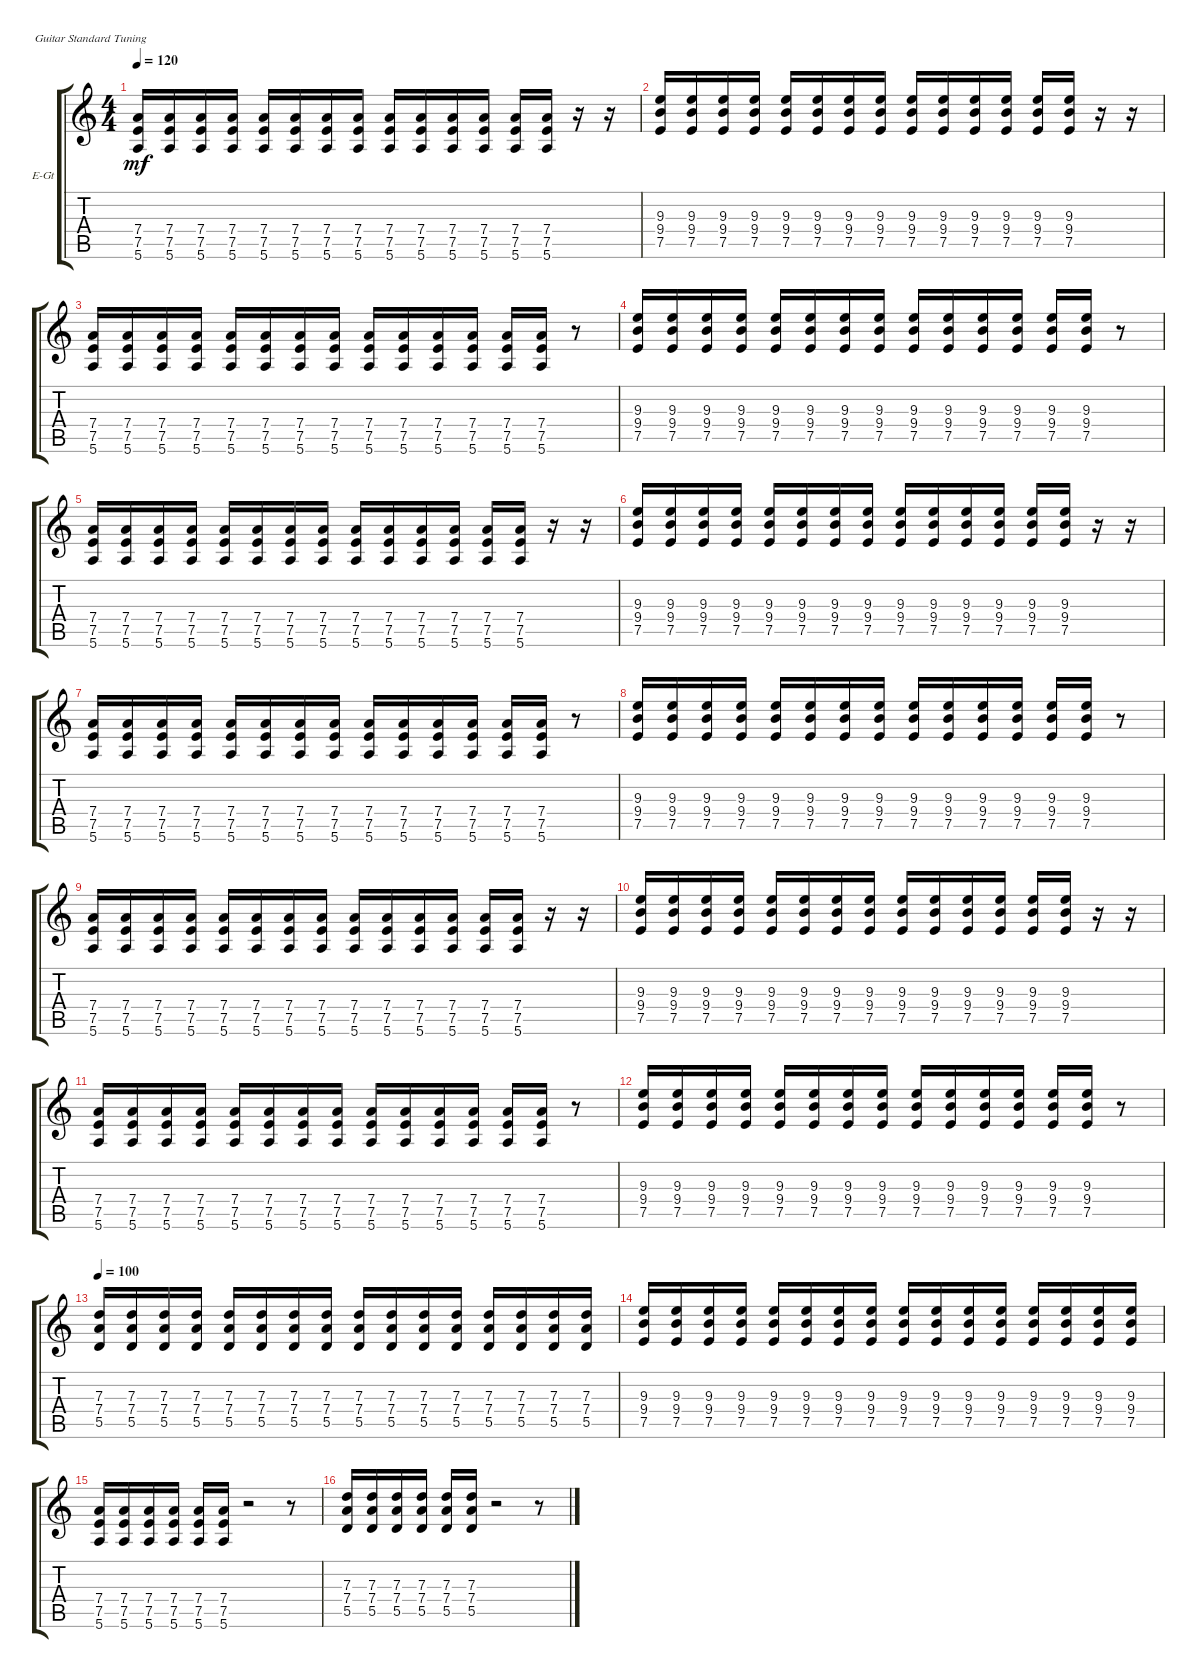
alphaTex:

\bracketExtendMode groupsimilarinstruments
\firstSystemTrackNameOrientation horizontal
\otherSystemsTrackNameOrientation horizontal
\track ("Electric Guitar" "E-Gt") {instrument acousticgrandpiano}
\staff {score tabs}
\tuning (E4 B3 G3 D3 A2 E2)
\displaytranspose 12
\ts (4 4)
\tempo 120
\clef g2
\scale
0.487395
\ks c
(5.6 7.5 7.4).16{dy mf instrument acousticgrandpiano} (5.6 7.5 7.4).16 (5.6 7.5 7.4).16 (5.6 7.5 7.4).16 (5.6 7.5 7.4).16 (5.6 7.5 7.4).16 (5.6 7.5 7.4).16 (5.6 7.5 7.4).16 (5.6 7.5 7.4).16 (5.6 7.5 7.4).16 (5.6 7.5 7.4).16 (5.6 7.5 7.4).16 (5.6 7.5 7.4).16 (5.6 7.5 7.4).16 r.16 r.16 |
\scale
0.256303 (7.5 9.4 9.3).16 (7.5 9.4 9.3).16 (7.5 9.4 9.3).16 (7.5 9.4 9.3).16 (7.5 9.4 9.3).16 (7.5 9.4 9.3).16 (7.5 9.4 9.3).16 (7.5 9.4 9.3).16 (7.5 9.4 9.3).16 (7.5 9.4 9.3).16 (7.5 9.4 9.3).16 (7.5 9.4 9.3).16 (7.5 9.4 9.3).16 (7.5 9.4 9.3).16 r.16 r.16 |
(5.6 7.5 7.4).16 (5.6 7.5 7.4).16 (5.6 7.5 7.4).16 (5.6 7.5 7.4).16 (5.6 7.5 7.4).16 (5.6 7.5 7.4).16 (5.6 7.5 7.4).16 (5.6 7.5 7.4).16 (5.6 7.5 7.4).16 (5.6 7.5 7.4).16 (5.6 7.5 7.4).16 (5.6 7.5 7.4).16 (5.6 7.5 7.4).16 (5.6 7.5 7.4).16 r.8 |
(7.5 9.4 9.3).16 (7.5 9.4 9.3).16 (7.5 9.4 9.3).16 (7.5 9.4 9.3).16 (7.5 9.4 9.3).16 (7.5 9.4 9.3).16 (7.5 9.4 9.3).16 (7.5 9.4 9.3).16 (7.5 9.4 9.3).16 (7.5 9.4 9.3).16 (7.5 9.4 9.3).16 (7.5 9.4 9.3).16 (7.5 9.4 9.3).16 (7.5 9.4 9.3).16 r.8 |
\scale
0.256303 (5.6 7.5 7.4).16 (5.6 7.5 7.4).16 (5.6 7.5 7.4).16 (5.6 7.5 7.4).16 (5.6 7.5 7.4).16 (5.6 7.5 7.4).16 (5.6 7.5 7.4).16 (5.6 7.5 7.4).16 (5.6 7.5 7.4).16 (5.6 7.5 7.4).16 (5.6 7.5 7.4).16 (5.6 7.5 7.4).16 (5.6 7.5 7.4).16 (5.6 7.5 7.4).16 r.16 r.16 |
\scale
0.333333 (7.5 9.4 9.3).16 (7.5 9.4 9.3).16 (7.5 9.4 9.3).16 (7.5 9.4 9.3).16 (7.5 9.4 9.3).16 (7.5 9.4 9.3).16 (7.5 9.4 9.3).16 (7.5 9.4 9.3).16 (7.5 9.4 9.3).16 (7.5 9.4 9.3).16 (7.5 9.4 9.3).16 (7.5 9.4 9.3).16 (7.5 9.4 9.3).16 (7.5 9.4 9.3).16 r.16 r.16 |
\scale
0.333333 (5.6 7.5 7.4).16 (5.6 7.5 7.4).16 (5.6 7.5 7.4).16 (5.6 7.5 7.4).16 (5.6 7.5 7.4).16 (5.6 7.5 7.4).16 (5.6 7.5 7.4).16 (5.6 7.5 7.4).16 (5.6 7.5 7.4).16 (5.6 7.5 7.4).16 (5.6 7.5 7.4).16 (5.6 7.5 7.4).16 (5.6 7.5 7.4).16 (5.6 7.5 7.4).16 r.8 |
\scale
0.333333 (7.5 9.4 9.3).16 (7.5 9.4 9.3).16 (7.5 9.4 9.3).16 (7.5 9.4 9.3).16 (7.5 9.4 9.3).16 (7.5 9.4 9.3).16 (7.5 9.4 9.3).16 (7.5 9.4 9.3).16 (7.5 9.4 9.3).16 (7.5 9.4 9.3).16 (7.5 9.4 9.3).16 (7.5 9.4 9.3).16 (7.5 9.4 9.3).16 (7.5 9.4 9.3).16 r.8 |
\scale
0.333333 (5.6 7.5 7.4).16 (5.6 7.5 7.4).16 (5.6 7.5 7.4).16 (5.6 7.5 7.4).16 (5.6 7.5 7.4).16 (5.6 7.5 7.4).16 (5.6 7.5 7.4).16 (5.6 7.5 7.4).16 (5.6 7.5 7.4).16 (5.6 7.5 7.4).16 (5.6 7.5 7.4).16 (5.6 7.5 7.4).16 (5.6 7.5 7.4).16 (5.6 7.5 7.4).16 r.16 r.16 |
\scale
0.333333 (7.5 9.4 9.3).16 (7.5 9.4 9.3).16 (7.5 9.4 9.3).16 (7.5 9.4 9.3).16 (7.5 9.4 9.3).16 (7.5 9.4 9.3).16 (7.5 9.4 9.3).16 (7.5 9.4 9.3).16 (7.5 9.4 9.3).16 (7.5 9.4 9.3).16 (7.5 9.4 9.3).16 (7.5 9.4 9.3).16 (7.5 9.4 9.3).16 (7.5 9.4 9.3).16 r.16 r.16 |
\scale
0.333333 (5.6 7.5 7.4).16 (5.6 7.5 7.4).16 (5.6 7.5 7.4).16 (5.6 7.5 7.4).16 (5.6 7.5 7.4).16 (5.6 7.5 7.4).16 (5.6 7.5 7.4).16 (5.6 7.5 7.4).16 (5.6 7.5 7.4).16 (5.6 7.5 7.4).16 (5.6 7.5 7.4).16 (5.6 7.5 7.4).16 (5.6 7.5 7.4).16 (5.6 7.5 7.4).16 r.8 |
\scale
0.333333 (7.5 9.4 9.3).16 (7.5 9.4 9.3).16 (7.5 9.4 9.3).16 (7.5 9.4 9.3).16 (7.5 9.4 9.3).16 (7.5 9.4 9.3).16 (7.5 9.4 9.3).16 (7.5 9.4 9.3).16 (7.5 9.4 9.3).16 (7.5 9.4 9.3).16 (7.5 9.4 9.3).16 (7.5 9.4 9.3).16 (7.5 9.4 9.3).16 (7.5 9.4 9.3).16 r.8 |
\tempo 100
\scale
0.333333 (5.5 7.4 7.3).16 (5.5 7.4 7.3).16 (5.5 7.4 7.3).16 (5.5 7.4 7.3).16 (5.5 7.4 7.3).16 (5.5 7.4 7.3).16 (5.5 7.4 7.3).16 (5.5 7.4 7.3).16 (5.5 7.4 7.3).16 (5.5 7.4 7.3).16 (5.5 7.4 7.3).16 (5.5 7.4 7.3).16 (5.5 7.4 7.3).16 (5.5 7.4 7.3).16 (5.5 7.4 7.3).16 (5.5 7.4 7.3).16 |
\scale
0.333333 (7.5 9.4 9.3).16 (7.5 9.4 9.3).16 (7.5 9.4 9.3).16 (7.5 9.4 9.3).16 (7.5 9.4 9.3).16 (7.5 9.4 9.3).16 (7.5 9.4 9.3).16 (7.5 9.4 9.3).16 (7.5 9.4 9.3).16 (7.5 9.4 9.3).16 (7.5 9.4 9.3).16 (7.5 9.4 9.3).16 (7.5 9.4 9.3).16 (7.5 9.4 9.3).16 (7.5 9.4 9.3).16 (7.5 9.4 9.3).16 |
\scale
0.333333 (5.6 7.5 7.4).16 (5.6 7.5 7.4).16 (5.6 7.5 7.4).16 (5.6 7.5 7.4).16 (5.6 7.5 7.4).16 (5.6 7.5 7.4).16 r.2 r.8 |
\scale
0.333333 (5.5 7.4 7.3).16 (5.5 7.4 7.3).16 (5.5 7.4 7.3).16 (5.5 7.4 7.3).16 (5.5 7.4 7.3).16 (5.5 7.4 7.3).16 r.2 r.8
